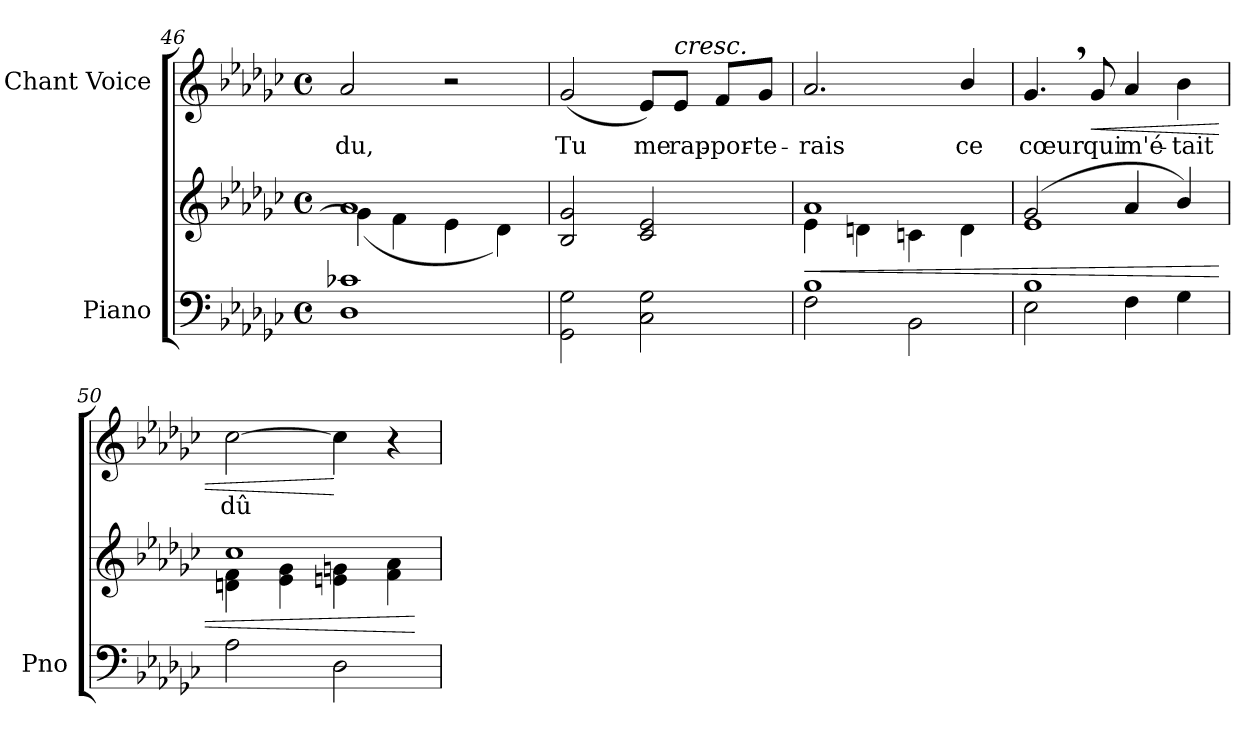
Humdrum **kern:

**kern	**kern	**dynam	**kern	**text	**dynam
*part2	*part2	*part2	*part1	*part1	*part1
*staff3	*staff2	*staff2/3	*staff1	*staff1	*staff1
*I"Piano	*	*	*I"Chant Voice	*	*
*I'Pno	*	*	*	*	*
*clefF4	*clefG2	*	*clefG2	*	*
*k[b-e-a-d-g-c-]	*k[b-e-a-d-g-c-]	*	*k[b-e-a-d-g-c-]	*	*
*M4/4	*M4/4	*	*M4/4	*	*
*met(c)	*met(c)	*	*met(c)	*	*
=46	=46	=46	=46	=46	=46
*	*^	*	*	*	*
!	!	!	!	!	!LO:LY:b	!
1D- 1c-X	1a-	(4g-\]	.	2a-/	-du,	.
.	.	4f\	.	.	.	.
.	.	4e-\	.	2r	.	.
.	.	4d-\)	.	.	.	.
=47	=47	=47	=47	=47	=47	=47
!	!	!	!	!	!LO:LY:b	!
*	*v	*v	*	*	*	*
2GG-\ 2G-\	2B-/ 2g-/	.	(2g-/	Tu	.
!	!	!	!	!LO:LY:b	!
2C-\ 2G-\	2c-/ 2e-/	.	8e-/L)	me	.
!	!	!	!LO:TX:a:i:t=cresc.	!	!
!	!	!	!	!LO:LY:b	!
.	.	.	8e-/J	rap-	.
!	!	!	!	!LO:LY:b	!
.	.	.	8f/L	-por-	.
!	!	!	!	!LO:LY:b	!
.	.	.	8g-/J	-te-	.
=48	=48	=48	=48	=48	=48
*^	*	*	*	*	*
!	!	!	!LO:HP:b	!	!LO:LY:b	!
*	*	*^	*	*	*	*
1B-	2F\	1a-	4e-\	<	2.a-/	-rais	.
.	.	.	4dn\	.	.	.	.
.	2BB-\	.	4cn\	.	.	.	.
!	!	!	!	!	!	!LO:LY:b	!
.	.	.	4d\	.	4b-/	ce	.
=49	=49	=49	=49	=49	=49	=49	=49
!	!	!	!	!	!	!LO:LY:b	!
1B-	2E-\	(>2g-/	1e-	.	4.g-,/	cœur	.
!	!	!	!	!	!	!LO:LY:b	!LO:HP:b
.	.	.	.	.	8g-/	qui	<
!	!	!	!	!	!	!LO:LY:b	!
.	4F\	4a-/	.	.	4a-/	m'é-	.
!	!	!	!	!	!	!LO:LY:b	!
.	4G-\	4b-/)	.	.	4b-\	-tait	.
!!LO:LB:g=z
=50	=50	=50	=50	=50	=50	=50	=50
!	!	!	!	!	!	!LO:LY:b	!
*v	*v	*	*	*	*	*	*
2A-\	1cc-	4dn\ 4f\	.	[2cc-\	dû	.
.	.	4e-\ 4g-\	.	.	.	.
2D-\	.	4en\ 4gn\	.	4cc-\]	.	[
.	.	4f\ 4a-\	.	4r	.	.
*	*v	*v	*	*	*	*
.	.	[	.	.	.
=	=	=	=	=	=
*-	*-	*-	*-	*-	*-
